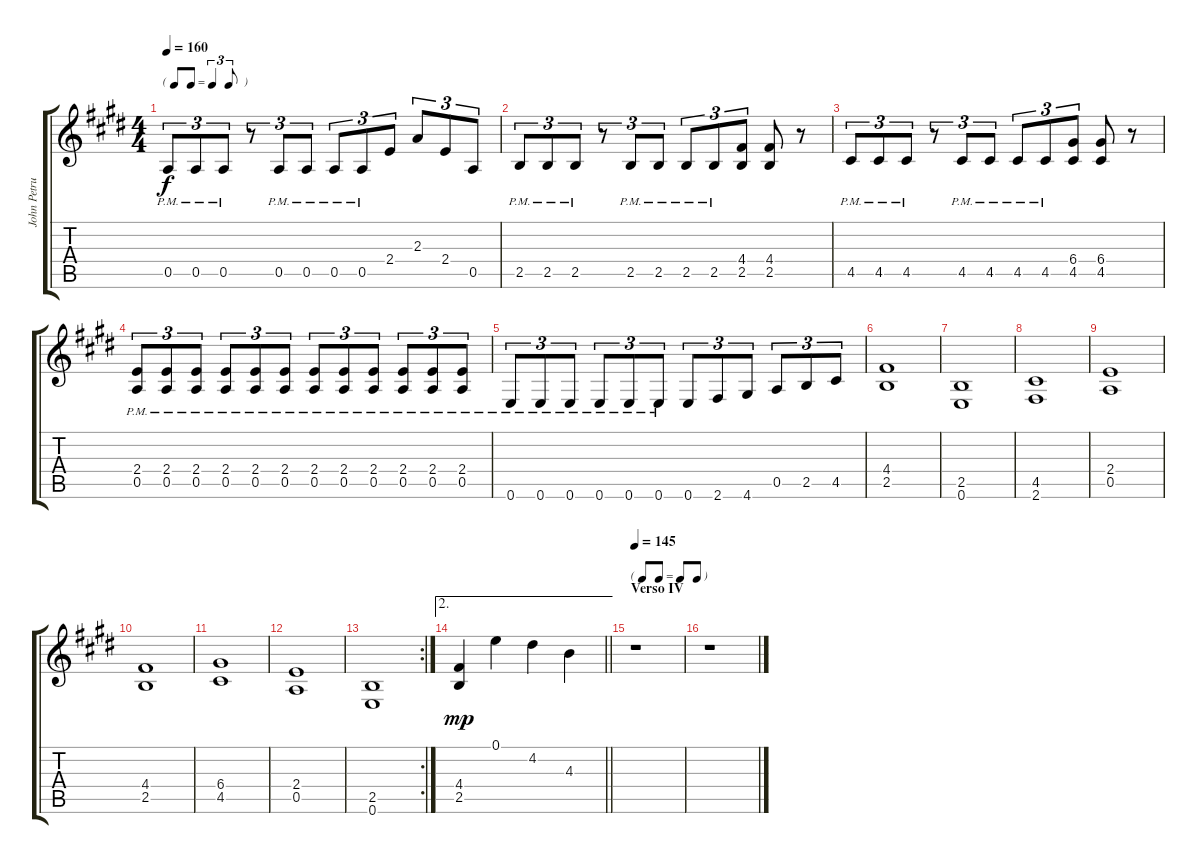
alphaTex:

\track ("John Petrucci II" "John Petru") {instrument distortionguitar}
\staff {score tabs}
\tuning (E4 B3 G3 D3 A2 E2) {hide}
\ts (4 4)
\tf triplet8th
\tempo 160
\clef g2
\ks e
0.5{pm}.8{tu (3 2) dy f} 0.5{pm}.8{tu (3 2)} 0.5{pm}.8{tu (3 2)} r.8{tu (3 2)} 0.5{pm}.8{tu (3 2)} 0.5{pm}.8{tu (3 2)} 0.5{pm}.8{tu (3 2)} 0.5{pm}.8{tu (3 2)} 2.4.8{tu (3 2)} 2.3.8{tu (3 2)} 2.4.8{tu (3 2)} 0.5.8{tu (3 2)} |
2.5{pm}.8{tu (3 2)} 2.5{pm}.8{tu (3 2)} 2.5{pm}.8{tu (3 2)} r.8{tu (3 2)} 2.5{pm}.8{tu (3 2)} 2.5{pm}.8{tu (3 2)} 2.5{pm}.8{tu (3 2)} 2.5{pm}.8{tu (3 2)} (4.4 2.5).8{tu (3 2)} (4.4 2.5).8 r.8 |
4.5{pm}.8{tu (3 2)} 4.5{pm}.8{tu (3 2)} 4.5{pm}.8{tu (3 2)} r.8{tu (3 2)} 4.5{pm}.8{tu (3 2)} 4.5{pm}.8{tu (3 2)} 4.5{pm}.8{tu (3 2)} 4.5{pm}.8{tu (3 2)} (6.4 4.5).8{tu (3 2)} (6.4 4.5).8 r.8 |
(2.4{pm} 0.5{pm}).8{tu (3 2)} (2.4{pm} 0.5{pm}).8{tu (3 2)} (2.4{pm} 0.5{pm}).8{tu (3 2)} (2.4{pm} 0.5{pm}).8{tu (3 2)} (2.4{pm} 0.5{pm}).8{tu (3 2)} (2.4{pm} 0.5{pm}).8{tu (3 2)} (2.4{pm} 0.5{pm}).8{tu (3 2)} (2.4{pm} 0.5{pm}).8{tu (3 2)} (2.4{pm} 0.5{pm}).8{tu (3 2)} (2.4{pm} 0.5{pm}).8{tu (3 2)} (2.4{pm} 0.5{pm}).8{tu (3 2)} (2.4{pm} 0.5{pm}).8{tu (3 2)} |
0.6{pm}.8{tu (3 2)} 0.6{pm}.8{tu (3 2)} 0.6{pm}.8{tu (3 2)} 0.6{pm}.8{tu (3 2)} 0.6{pm}.8{tu (3 2)} 0.6{pm}.8{tu (3 2)} 0.6.8{tu (3 2)} 2.6.8{tu (3 2)} 4.6.8{tu (3 2)} 0.5.8{tu (3 2)} 2.5.8{tu (3 2)} 4.5.8{tu (3 2)} |
(4.4 2.5).1 |
(2.5 0.6).1 |
(4.5 2.6).1 |
(2.4 0.5).1 |
(4.4 2.5).1 |
(6.4 4.5).1 |
(2.4 0.5).1 |
\rc 2
(2.5 0.6).1 |
\ae 2
\barLineRight lightlight
(4.4 2.5).4{dy mp} 0.1.4 4.2.4 4.3.4 |
\tf none
\section ("" "Verso IV")
\tempo 145
r.1 |
r.1
